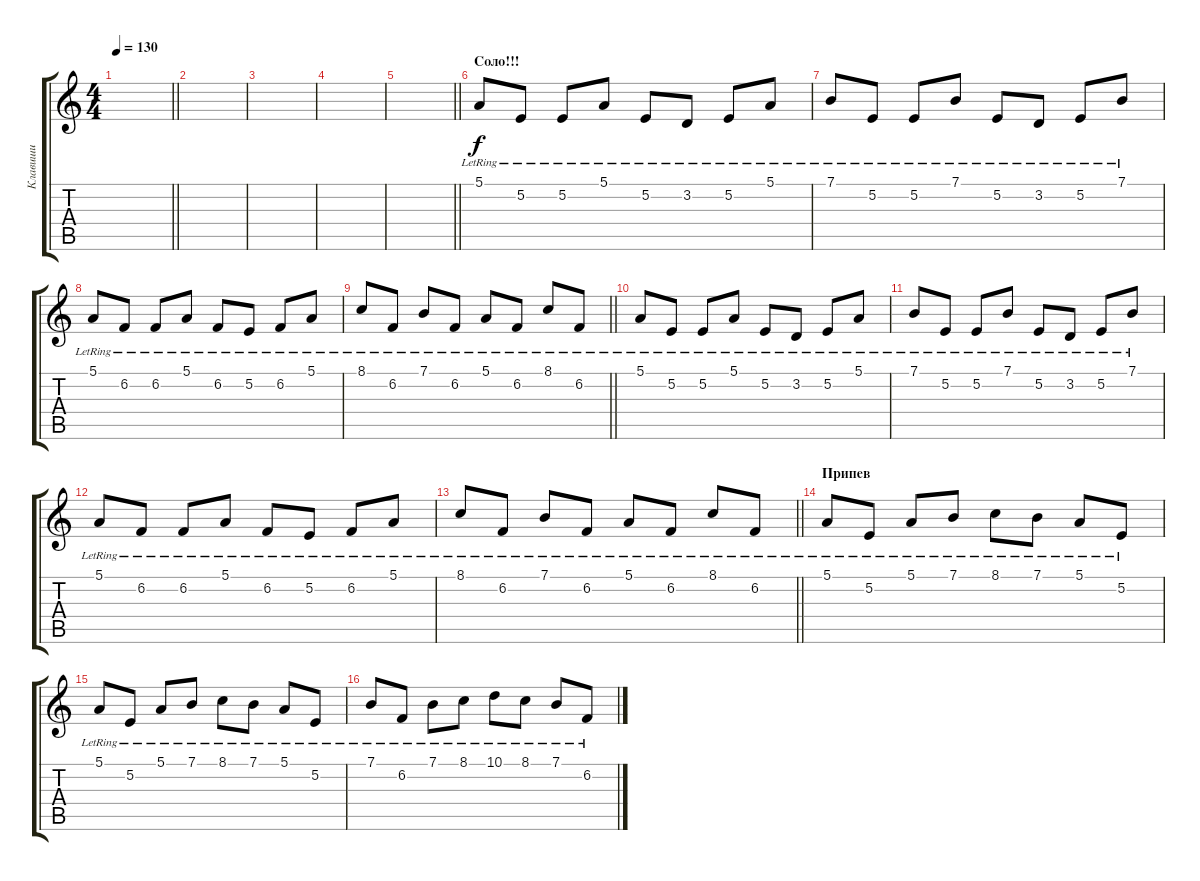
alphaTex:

\track ("Клавиши" "Клавиши") {instrument electricgrandpiano}
\staff {score tabs}
\tuning (E4 B3 G3 D3 A2 E2) {hide}
\ts (4 4)
\tempo 130
\clef g2
\barLineRight lightlight
\ks c
|
|
|
|
\barLineRight lightlight
|
\section ("" "Соло!!!")
5.1{lr}.8 5.2{lr}.8 5.2{lr}.8 5.1{lr}.8 5.2{lr}.8 3.2{lr}.8 5.2{lr}.8 5.1{lr}.8 |
7.1{lr}.8 5.2{lr}.8 5.2{lr}.8 7.1{lr}.8 5.2{lr}.8 3.2{lr}.8 5.2{lr}.8 7.1{lr}.8 |
5.1{lr}.8 6.2{lr}.8 6.2{lr}.8 5.1{lr}.8 6.2{lr}.8 5.2{lr}.8 6.2{lr}.8 5.1{lr}.8 |
\barLineRight lightlight
8.1{lr}.8 6.2{lr}.8 7.1{lr}.8 6.2{lr}.8 5.1{lr}.8 6.2{lr}.8 8.1{lr}.8 6.2{lr}.8 |
5.1{lr}.8 5.2{lr}.8 5.2{lr}.8 5.1{lr}.8 5.2{lr}.8 3.2{lr}.8 5.2{lr}.8 5.1{lr}.8 |
7.1{lr}.8 5.2{lr}.8 5.2{lr}.8 7.1{lr}.8 5.2{lr}.8 3.2{lr}.8 5.2{lr}.8 7.1{lr}.8 |
5.1{lr}.8 6.2{lr}.8 6.2{lr}.8 5.1{lr}.8 6.2{lr}.8 5.2{lr}.8 6.2{lr}.8 5.1{lr}.8 |
\barLineRight lightlight
8.1{lr}.8 6.2{lr}.8 7.1{lr}.8 6.2{lr}.8 5.1{lr}.8 6.2{lr}.8 8.1{lr}.8 6.2{lr}.8 |
\section ("" "Припев")
5.1{lr}.8 5.2{lr}.8 5.1{lr}.8 7.1{lr}.8 8.1{lr}.8 7.1{lr}.8 5.1{lr}.8 5.2{lr}.8 |
5.1{lr}.8 5.2{lr}.8 5.1{lr}.8 7.1{lr}.8 8.1{lr}.8 7.1{lr}.8 5.1{lr}.8 5.2{lr}.8 |
7.1{lr}.8 6.2{lr}.8 7.1{lr}.8 8.1{lr}.8 10.1{lr}.8 8.1{lr}.8 7.1{lr}.8 6.2{lr}.8
